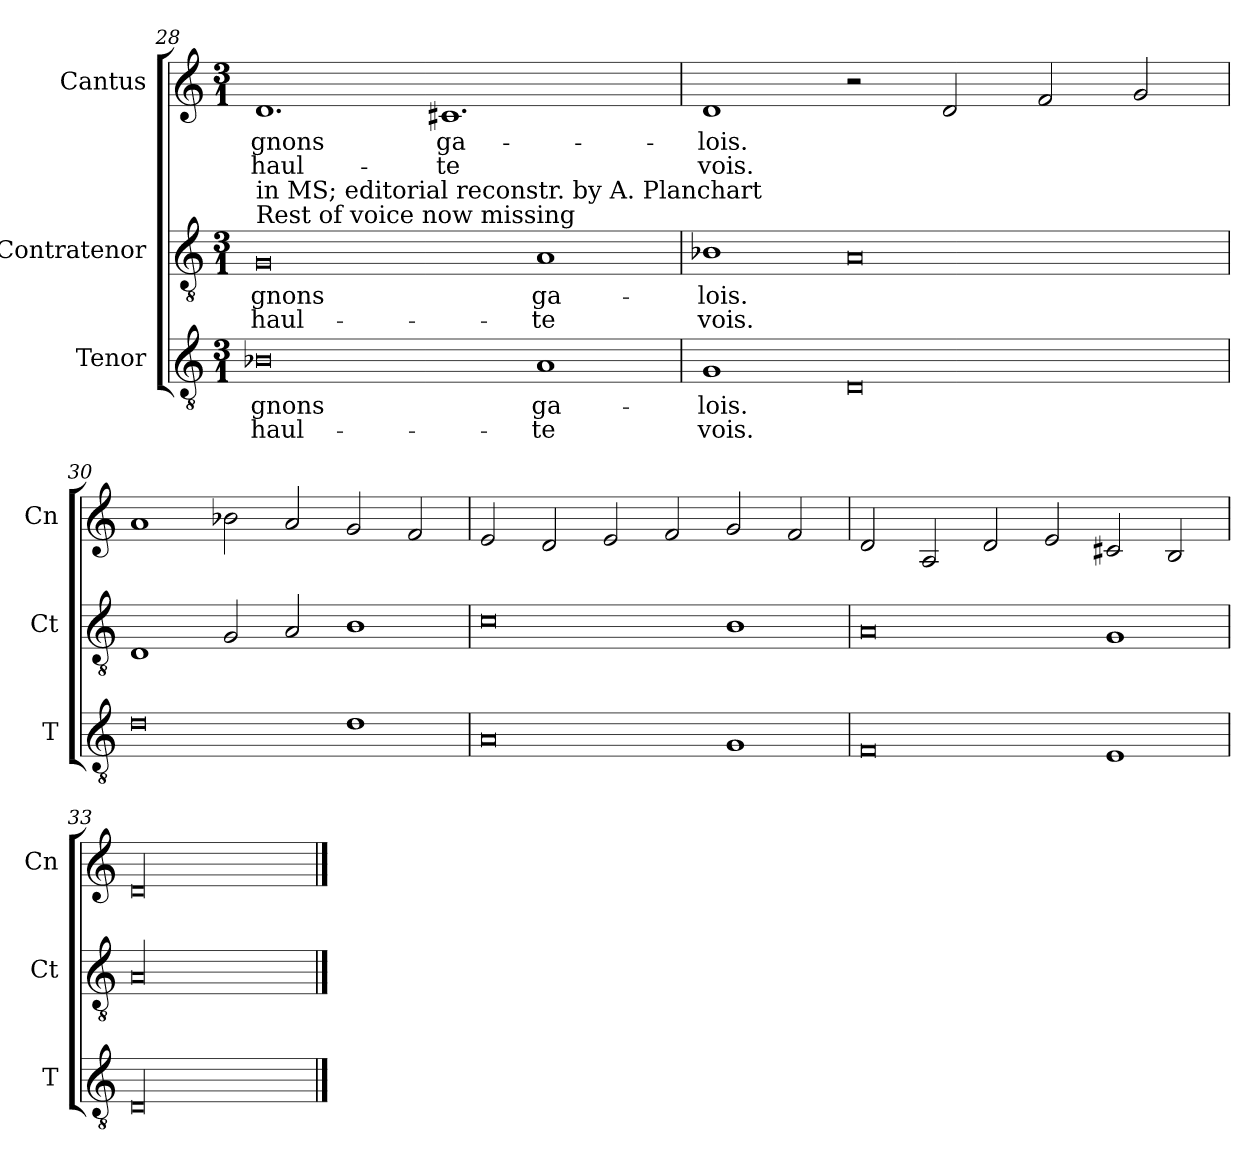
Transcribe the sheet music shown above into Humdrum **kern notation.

**kern	**text	**text	**kern	**text	**text	**kern	**text	**text
*part3	*part3	*part3	*part2	*part2	*part2	*part1	*part1	*part1
*staff3	*staff3	*staff3	*staff2	*staff2	*staff2	*staff1	*staff1	*staff1
*I"Tenor	*	*	*I"Contratenor	*	*	*I"Cantus	*	*
*I'T	*	*	*I'Ct	*	*	*I'Cn	*	*
*clefGv2	*	*	*clefGv2	*	*	*clefG2	*	*
*k[]	*	*	*k[]	*	*	*k[]	*	*
*M3/1	*	*	*M3/1	*	*	*M3/1	*	*
=28	=28	=28	=28	=28	=28	=28	=28	=28
!	!	!	!LO:TX:a:t=Rest of voice now missing	!	!	!	!	!
!	!	!	!LO:TX:a:t=in MS; editorial reconstr. by A. Planchart	!	!	!	!	!
0B-X	-gnons	haul-	0G	-gnons	haul-	1.d	-gnons	haul-
.	.	.	.	.	.	1.c#X	ga-	-te
1A	ga-	-te	1A	ga-	-te	.	.	.
=29	=29	=29	=29	=29	=29	=29	=29	=29
1G	-lois.	vois.	1B-X	-lois.	vois.	1d	-lois.	vois.
0D	.	.	0A	.	.	2r	.	.
.	.	.	.	.	.	2d/	.	.
.	.	.	.	.	.	2f/	.	.
.	.	.	.	.	.	2g/	.	.
=30	=30	=30	=30	=30	=30	=30	=30	=30
0d	.	.	1D	.	.	1a	.	.
.	.	.	2G/	.	.	2b-X\	.	.
.	.	.	2A/	.	.	2a/	.	.
1d	.	.	1B	.	.	2g/	.	.
.	.	.	.	.	.	2f/	.	.
=31	=31	=31	=31	=31	=31	=31	=31	=31
0A	.	.	0c	.	.	2e/	.	.
.	.	.	.	.	.	2d/	.	.
.	.	.	.	.	.	2e/	.	.
.	.	.	.	.	.	2f/	.	.
1G	.	.	1B	.	.	2g/	.	.
.	.	.	.	.	.	2f/	.	.
=32	=32	=32	=32	=32	=32	=32	=32	=32
0F	.	.	0A	.	.	2d/	.	.
.	.	.	.	.	.	2A/	.	.
.	.	.	.	.	.	2d/	.	.
.	.	.	.	.	.	2e/	.	.
1E	.	.	1G	.	.	2c#X/	.	.
.	.	.	.	.	.	2B/	.	.
=33	=33	=33	=33	=33	=33	=33	=33	=33
!LO:N:vis=00	!	!	!LO:N:vis=00	!	!	!LO:N:vis=00	!	!
0.D	.	.	0.A	.	.	0.d	.	.
==	==	==	==	==	==	==	==	==
*-	*-	*-	*-	*-	*-	*-	*-	*-
